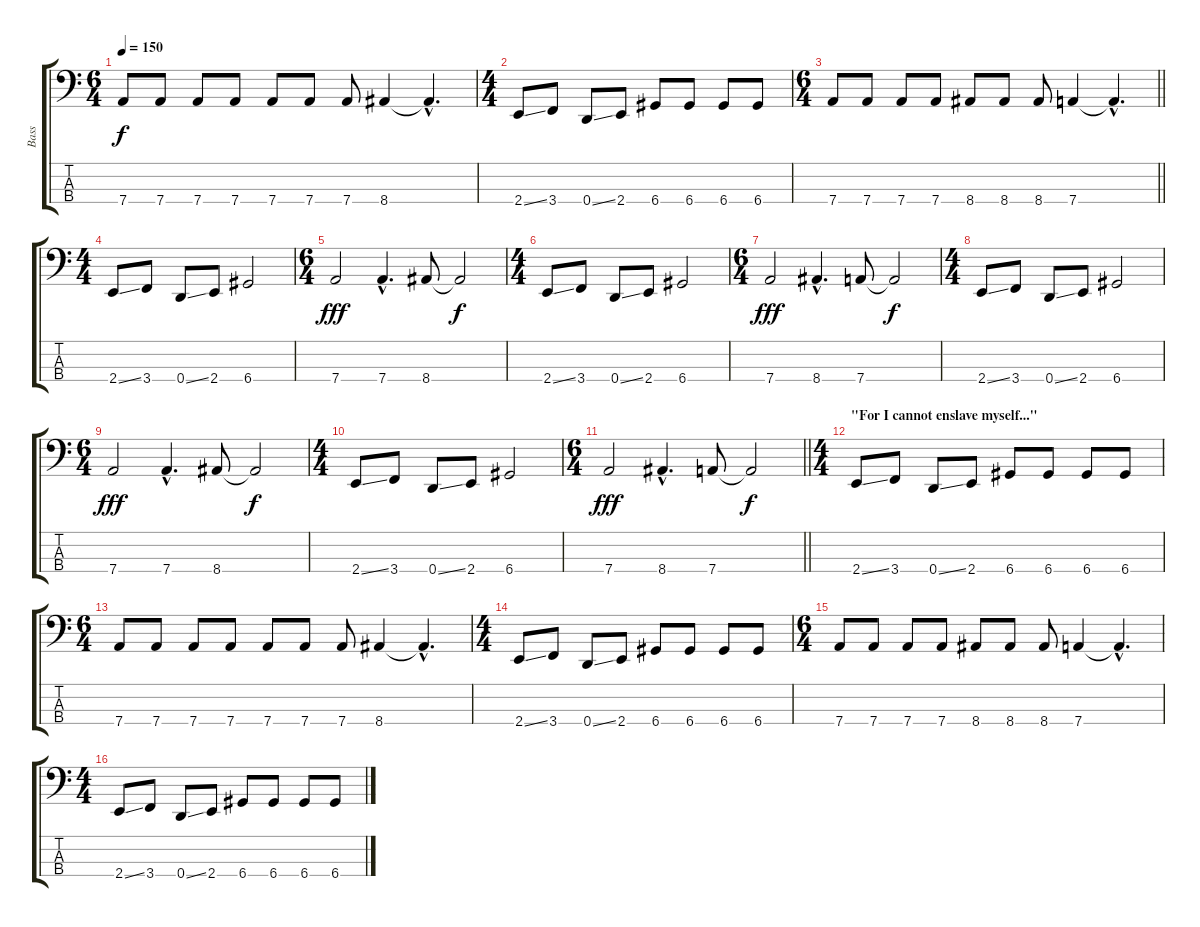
\track ("Bass" "Bass") {instrument electricbasspick}
\staff {score tabs}
\tuning (F2 C2 G1 D1) {hide}
\ts (6 4)
\tempo 150
\clef f4
\ks c
7.4.8{dy f} 7.4.8 7.4.8 7.4.8 7.4.8 7.4.8 7.4.8 8.4.4 8.4{hac t}.4{d} |
\ts (4 4)
2.4{ss}.8 3.4.8 0.4{ss}.8 2.4.8 6.4.8 6.4.8 6.4.8 6.4.8 |
\ts (6 4)
\barLineRight lightlight
7.4.8 7.4.8 7.4.8 7.4.8 8.4.8 8.4.8 8.4.8 7.4.4 7.4{hac t}.4{d} |
\ts (4 4)
\section ("" "")
2.4{ss}.8 3.4.8 0.4{ss}.8 2.4.8 6.4.2 |
\ts (6 4)
7.4.2{dy fff} 7.4{hac}.4{d} 8.4.8 8.4{t}.2{dy f} |
\ts (4 4)
2.4{ss}.8 3.4.8 0.4{ss}.8 2.4.8 6.4.2 |
\ts (6 4)
7.4.2{dy fff} 8.4{hac}.4{d} 7.4.8 7.4{t}.2{dy f} |
\ts (4 4)
2.4{ss}.8 3.4.8 0.4{ss}.8 2.4.8 6.4.2 |
\ts (6 4)
7.4.2{dy fff} 7.4{hac}.4{d} 8.4.8 8.4{t}.2{dy f} |
\ts (4 4)
2.4{ss}.8 3.4.8 0.4{ss}.8 2.4.8 6.4.2 |
\ts (6 4)
\barLineRight lightlight
7.4.2{dy fff} 8.4{hac}.4{d} 7.4.8 7.4{t}.2{dy f} |
\ts (4 4)
\section ("" "\"For I cannot enslave myself...\"")
2.4{ss}.8 3.4.8 0.4{ss}.8 2.4.8 6.4.8 6.4.8 6.4.8 6.4.8 |
\ts (6 4)
7.4.8 7.4.8 7.4.8 7.4.8 7.4.8 7.4.8 7.4.8 8.4.4 8.4{hac t}.4{d} |
\ts (4 4)
2.4{ss}.8 3.4.8 0.4{ss}.8 2.4.8 6.4.8 6.4.8 6.4.8 6.4.8 |
\ts (6 4)
7.4.8 7.4.8 7.4.8 7.4.8 8.4.8 8.4.8 8.4.8 7.4.4 7.4{hac t}.4{d} |
\ts (4 4)
2.4{ss}.8 3.4.8 0.4{ss}.8 2.4.8 6.4.8 6.4.8 6.4.8 6.4.8
